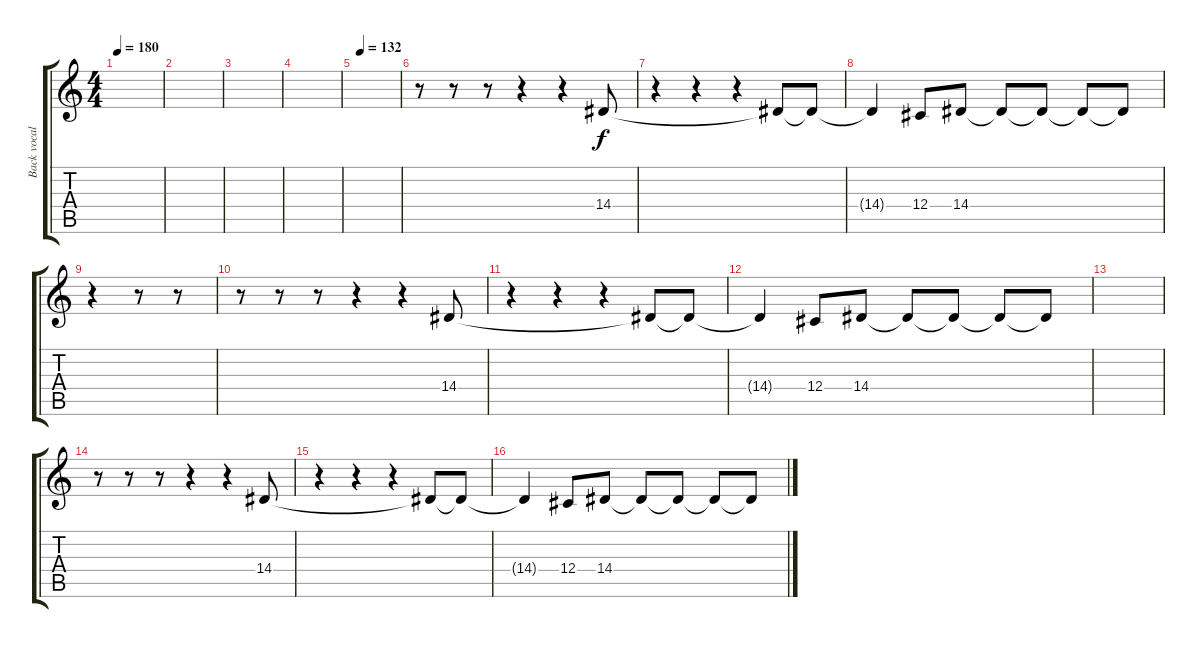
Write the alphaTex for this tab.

\track ("Back vocals" "Back vocal") {instrument choiraahs}
\staff {score tabs}
\tuning (Eb4 Bb3 Gb3 Db3 Ab2 Eb2) {hide}
\ts (4 4)
\tempo 180
\clef g2
\ks c
|
|
|
|
\tempo (132 0.125)
|
r.8 r.8 r.8 r.4 r.4 14.4.8 |
r.4 r.4 r.4 14.4{t}.8 14.4{t}.8 |
14.4{t}.4 12.4.8 14.4.8 14.4{t}.8 14.4{t}.8 14.4{t}.8 14.4{t}.8 |
r.4 r.8 r.8 |
r.8 r.8 r.8 r.4 r.4 14.4.8 |
r.4 r.4 r.4 14.4{t}.8 14.4{t}.8 |
14.4{t}.4 12.4.8 14.4.8 14.4{t}.8 14.4{t}.8 14.4{t}.8 14.4{t}.8 |
|
r.8 r.8 r.8 r.4 r.4 14.4.8 |
r.4 r.4 r.4 14.4{t}.8 14.4{t}.8 |
14.4{t}.4 12.4.8 14.4.8 14.4{t}.8 14.4{t}.8 14.4{t}.8 14.4{t}.8
